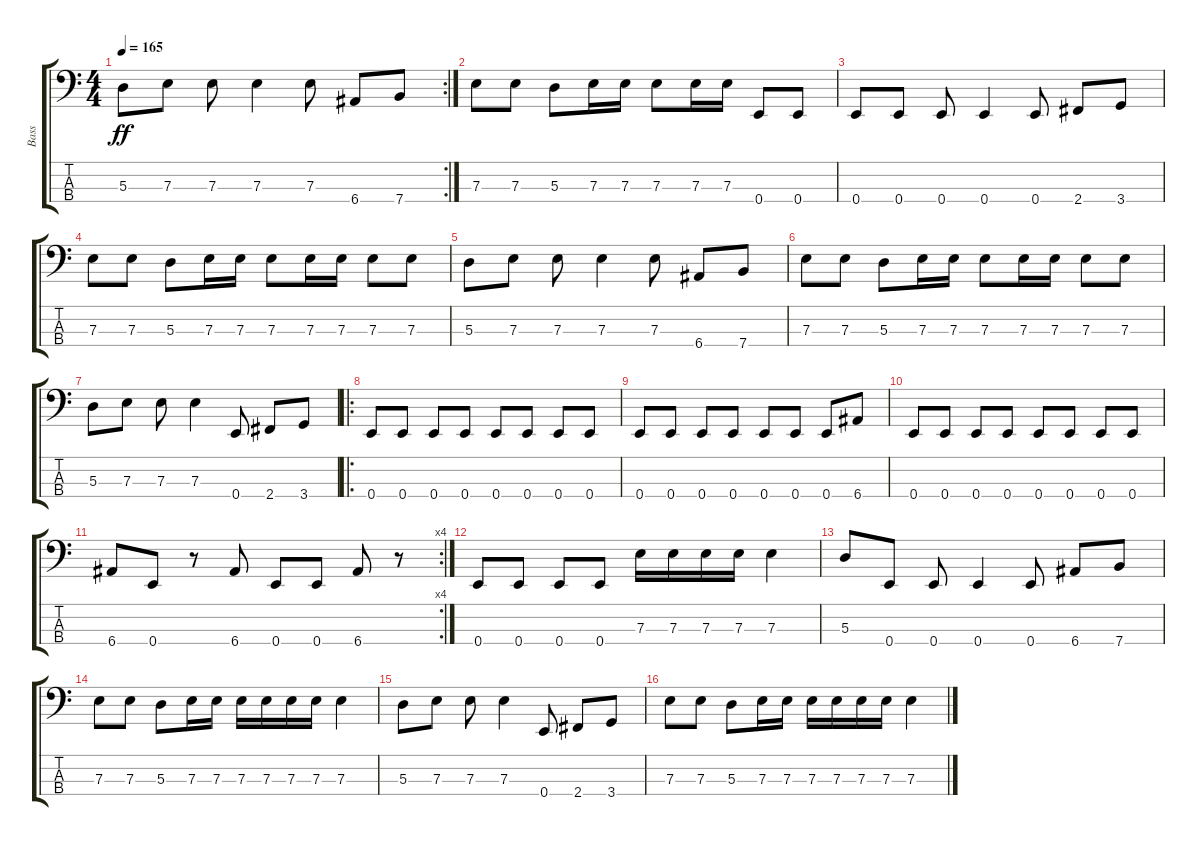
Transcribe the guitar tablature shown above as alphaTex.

\track ("Bass                " "Bass      ") {instrument electricbassfinger}
\staff {score tabs}
\tuning (G2 D2 A1 E1) {hide}
\rc 2
\ts (4 4)
\tempo 165
\clef f4
\ks c
5.3.8{dy ff} 7.3.8 7.3.8 7.3.4 7.3.8 6.4.8 7.4.8 |
7.3.8 7.3.8 5.3.8 7.3.16 7.3.16 7.3.8 7.3.16 7.3.16 0.4.8 0.4.8 |
0.4.8 0.4.8 0.4.8 0.4.4 0.4.8 2.4.8 3.4.8 |
7.3.8 7.3.8 5.3.8 7.3.16 7.3.16 7.3.8 7.3.16 7.3.16 7.3.8 7.3.8 |
5.3.8 7.3.8 7.3.8 7.3.4 7.3.8 6.4.8 7.4.8 |
7.3.8 7.3.8 5.3.8 7.3.16 7.3.16 7.3.8 7.3.16 7.3.16 7.3.8 7.3.8 |
5.3.8 7.3.8 7.3.8 7.3.4 0.4.8 2.4.8 3.4.8 |
\ro
0.4.8 0.4.8 0.4.8 0.4.8 0.4.8 0.4.8 0.4.8 0.4.8 |
0.4.8 0.4.8 0.4.8 0.4.8 0.4.8 0.4.8 0.4.8 6.4.8 |
0.4.8 0.4.8 0.4.8 0.4.8 0.4.8 0.4.8 0.4.8 0.4.8 |
\rc 4
6.4.8 0.4.8 r.8 6.4.8 0.4.8 0.4.8 6.4.8 r.8 |
0.4.8 0.4.8 0.4.8 0.4.8 7.3.16 7.3.16 7.3.16 7.3.16 7.3.4 |
5.3.8 0.4.8 0.4.8 0.4.4 0.4.8 6.4.8 7.4.8 |
7.3.8 7.3.8 5.3.8 7.3.16 7.3.16 7.3.16 7.3.16 7.3.16 7.3.16 7.3.4 |
5.3.8 7.3.8 7.3.8 7.3.4 0.4.8 2.4.8 3.4.8 |
7.3.8 7.3.8 5.3.8 7.3.16 7.3.16 7.3.16 7.3.16 7.3.16 7.3.16 7.3.4
